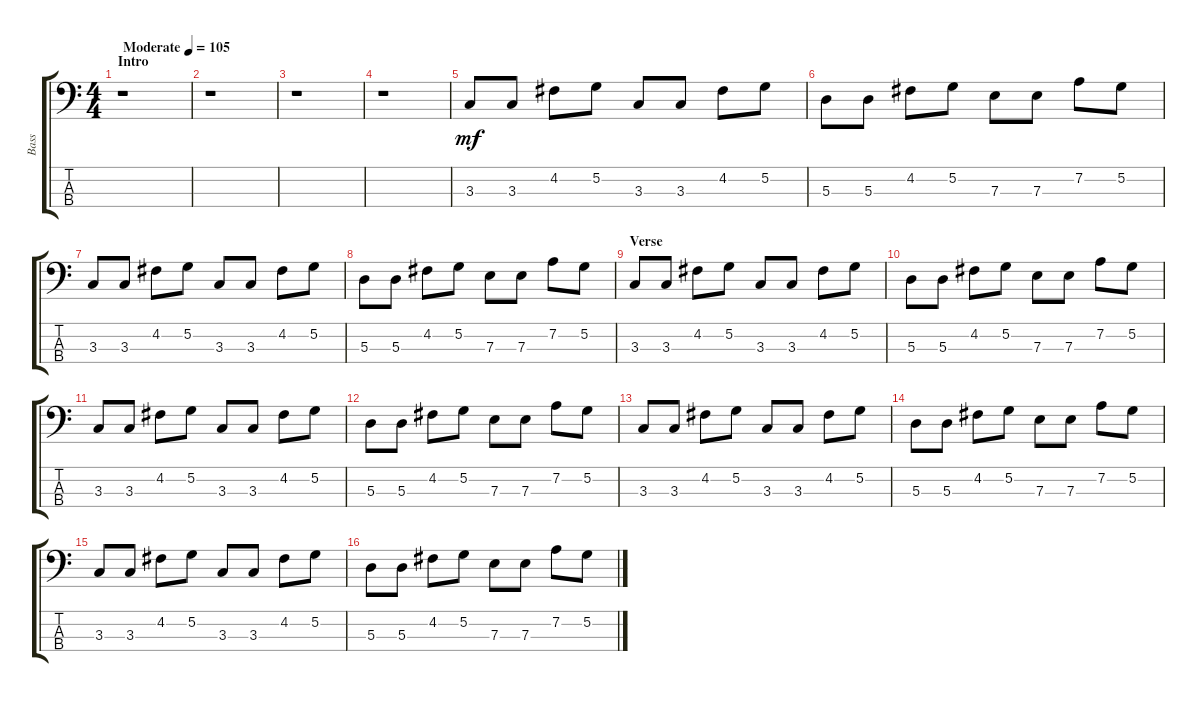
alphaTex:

\track ("Bass" "Bass") {instrument electricbassfinger}
\staff {score tabs}
\tuning (G2 D2 A1 E1) {hide}
\ts (4 4)
\section ("" "Intro")
\tempo (105 "Moderate")
\clef f4
\ks c
r.1{dy mf instrument electricbassfinger} |
r.1 |
r.1 |
r.1 |
3.3.8 3.3.8 4.2.8 5.2.8 3.3.8 3.3.8 4.2.8 5.2.8 |
5.3.8 5.3.8 4.2.8 5.2.8 7.3.8 7.3.8 7.2.8 5.2.8 |
3.3.8 3.3.8 4.2.8 5.2.8 3.3.8 3.3.8 4.2.8 5.2.8 |
5.3.8 5.3.8 4.2.8 5.2.8 7.3.8 7.3.8 7.2.8 5.2.8 |
\section ("" "Verse")
3.3.8 3.3.8 4.2.8 5.2.8 3.3.8 3.3.8 4.2.8 5.2.8 |
5.3.8 5.3.8 4.2.8 5.2.8 7.3.8 7.3.8 7.2.8 5.2.8 |
3.3.8 3.3.8 4.2.8 5.2.8 3.3.8 3.3.8 4.2.8 5.2.8 |
5.3.8 5.3.8 4.2.8 5.2.8 7.3.8 7.3.8 7.2.8 5.2.8 |
3.3.8 3.3.8 4.2.8 5.2.8 3.3.8 3.3.8 4.2.8 5.2.8 |
5.3.8 5.3.8 4.2.8 5.2.8 7.3.8 7.3.8 7.2.8 5.2.8 |
3.3.8 3.3.8 4.2.8 5.2.8 3.3.8 3.3.8 4.2.8 5.2.8 |
5.3.8 5.3.8 4.2.8 5.2.8 7.3.8 7.3.8 7.2.8 5.2.8
